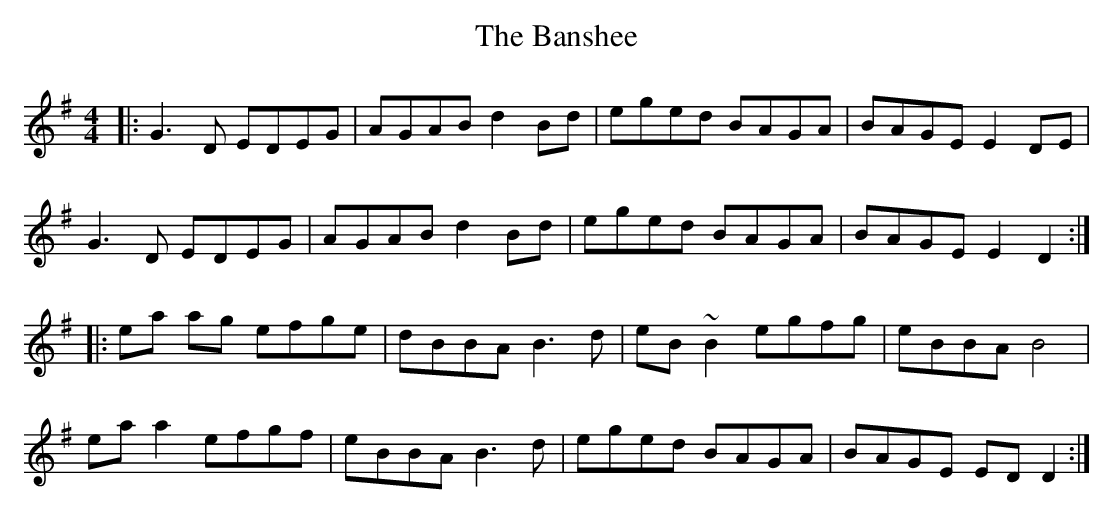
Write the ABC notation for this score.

X:1
T: Banshee, The
M: 4/4
L: 1/8
K: Gmaj
|:G3 D EDEG|AGAB d2 Bd|eged BAGA|BAGE E2 DE|
G3 D EDEG|AGAB d2 Bd|eged BAGA|BAGE E2 D2:|
|:ea ag efge|dBBA B3 d|eB ~B2 egfg| eBBA B4 |
ea a2 efgf|eBBA B3 d|eged BAGA|BAGE EDD2:|
